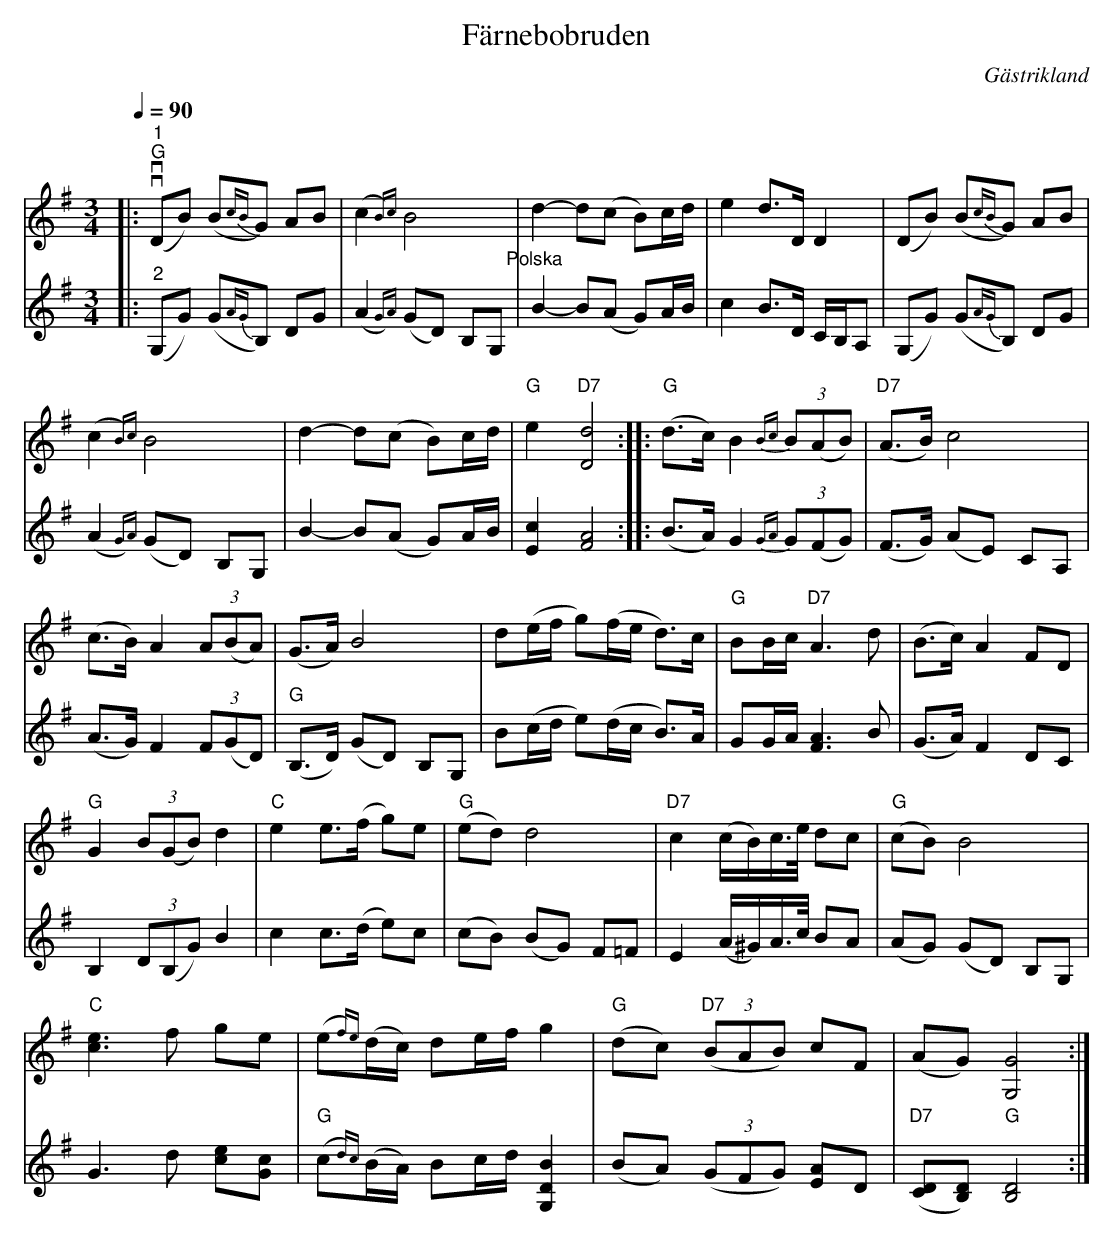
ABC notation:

X:1
T:Färnebobruden
O:Gästrikland
L:1/8
Q:1/4=90
M:3/4
K:G
V:1
|:"^1"vv"G" (DB) (B{cB}G) AB | (c2{B)c} B4 | d2- d(c B)c/d/ | e2 d>D D2 | (DB) (B{cB}G) AB |
(c2{B)c} B4 | d2- d(c B)c/d/ |"G" e2"D7" [Dd]4 ::"G" (d>c) B2{Bc} (3B(AB) |"D7" (A>B) c4 |
(c>B) A2 (3A(BA) | (G>A) B4 | d(e/f/ g)(f/e/ d>)c |"G" BB/c/"D7" A3 d | (B>c) A2 FD |
"G" G2 (3B(GB) d2 |"C" e2 e>(f g)e |"G" (ed) d4 |"D7" c2 (c/B/)c/>e/ dc |"G" (cB) B4 |
"C" [ce]3 f ge | (e{f)e}(d/c/) de/f/ g2 |"G" (dc)"D7" (3(BAB) cF | (AG) [G,G]4 :|
V:2
|:"^2" (G,G) (G{AG}B,) DG | (A2{G)A} (GD) B,G,"^Polska" | B2- B(A G)A/B/ | c2 B>D C/B,/A, |
(G,G) (G{AG}B,) DG | (A2{G)A} (GD) B,G, | B2- B(A G)A/B/ | [Ec]2 [FA]4 :: (B>A) G2{GA} (3G(FG) |
(F>G) (AE) CA, | (A>G) F2 (3F(GD) |"G" (B,>D) (GD) B,G, | B(c/d/ e)(d/c/ B>)A | GG/A/ [FA]3 B |
(G>A) F2 DC | B,2 (3D(B,G) B2 | c2 c>(d e)c | (cB) (BG) F=F | E2 (A/^G/)A/>c/ BA |
(AG) (GD) B,G, | G3 d [ce][Gc] |"G" (c{d)c}(B/A/) Bc/d/ [G,DB]2 | (BA) (3(GFG) [EA]D |
"D7" ([CD][B,D])"G" [B,D]4 :|
